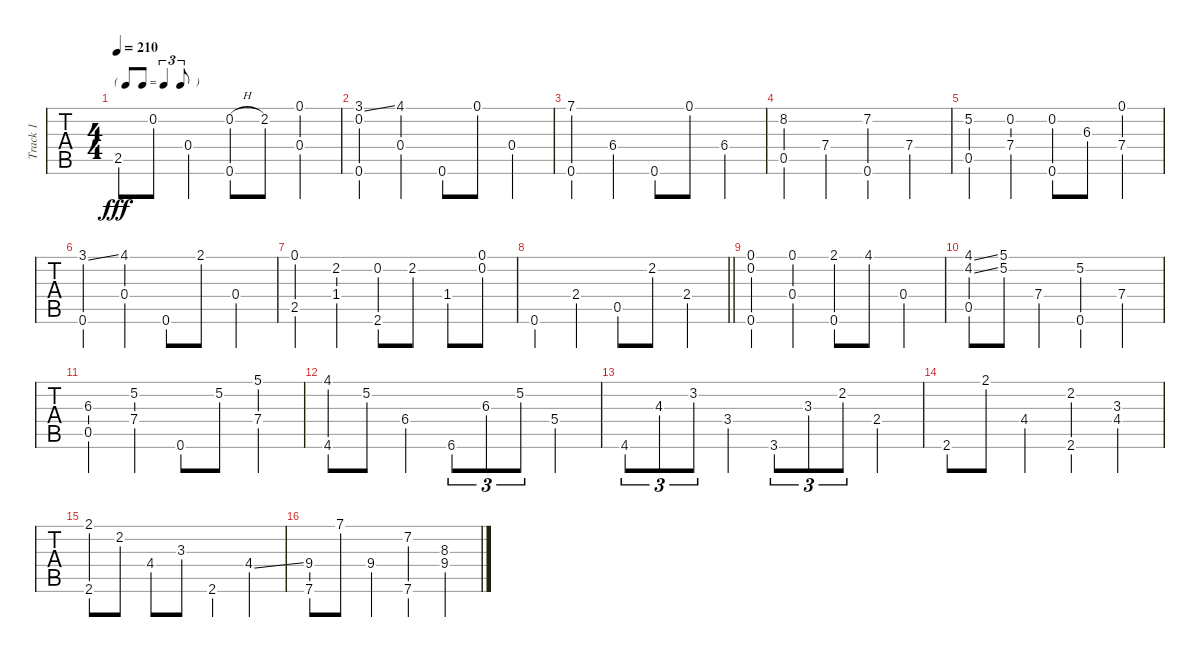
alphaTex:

\track ("Track 1" "Track 1") {instrument acousticguitarnylon}
\staff {tabs}
\tuning (E4 B3 G3 D3 A2 E2) {hide}
\ts (4 4)
\tf triplet8th
\tempo 210
\clef g2
\ks a
2.5.8{dy fff} 0.2.8 0.4.4 (0.2{h} 0.6).8 2.2.8 (0.1 0.4).4 |
(3.1{ss} 0.2 0.6).4 (4.1 0.4).4 0.6.8 0.1.8 0.4.4 |
(7.1 0.6).4 6.4.4 0.6.8 0.1.8 6.4.4 |
(8.2 0.5).4 7.4.4 (7.2 0.6).4 7.4.4 |
(5.2 0.5).4 (0.2 7.4).4 (0.2 0.6).8 6.3.8 (0.1 7.4).4 |
(3.1{ss} 0.6).4 (4.1 0.4).4 0.6.8 2.1.8 0.4.4 |
(0.1 2.5).4 (2.2 1.4).4 (0.2 2.6).8 2.2.8 1.4.8 (0.1 0.2).8 |
\barLineRight lightlight
0.6.4 2.4.4 0.5.8 2.2.8 2.4.4 |
(0.1 0.2 0.6).4 (0.1 0.4).4 (2.1 0.6).8 4.1.8 0.4.4 |
(4.1{ss} 4.2{ss} 0.5).8 (5.1 5.2).8 7.4.4 (5.2 0.6).4 7.4.4 |
(6.3 0.5).4 (5.2 7.4).4 0.6.8 5.2.8 (5.1 7.4).4 |
(4.1 4.6).8 5.2.8 6.4.4 6.6.8{tu (3 2)} 6.3.8{tu (3 2)} 5.2.8{tu (3 2)} 5.4.4 |
4.6.8{tu (3 2)} 4.3.8{tu (3 2)} 3.2.8{tu (3 2)} 3.4.4 3.6.8{tu (3 2)} 3.3.8{tu (3 2)} 2.2.8{tu (3 2)} 2.4.4 |
2.6.8 2.1.8 4.4.4 (2.2 2.6).4 (3.3 4.4).4 |
(2.1 2.6).8 2.2.8 4.4.8 3.3.8 2.6.4 4.4{ss}.4 |
(9.4 7.6).8 7.1.8 9.4.4 (7.2 7.6).4 (8.3 9.4).4
